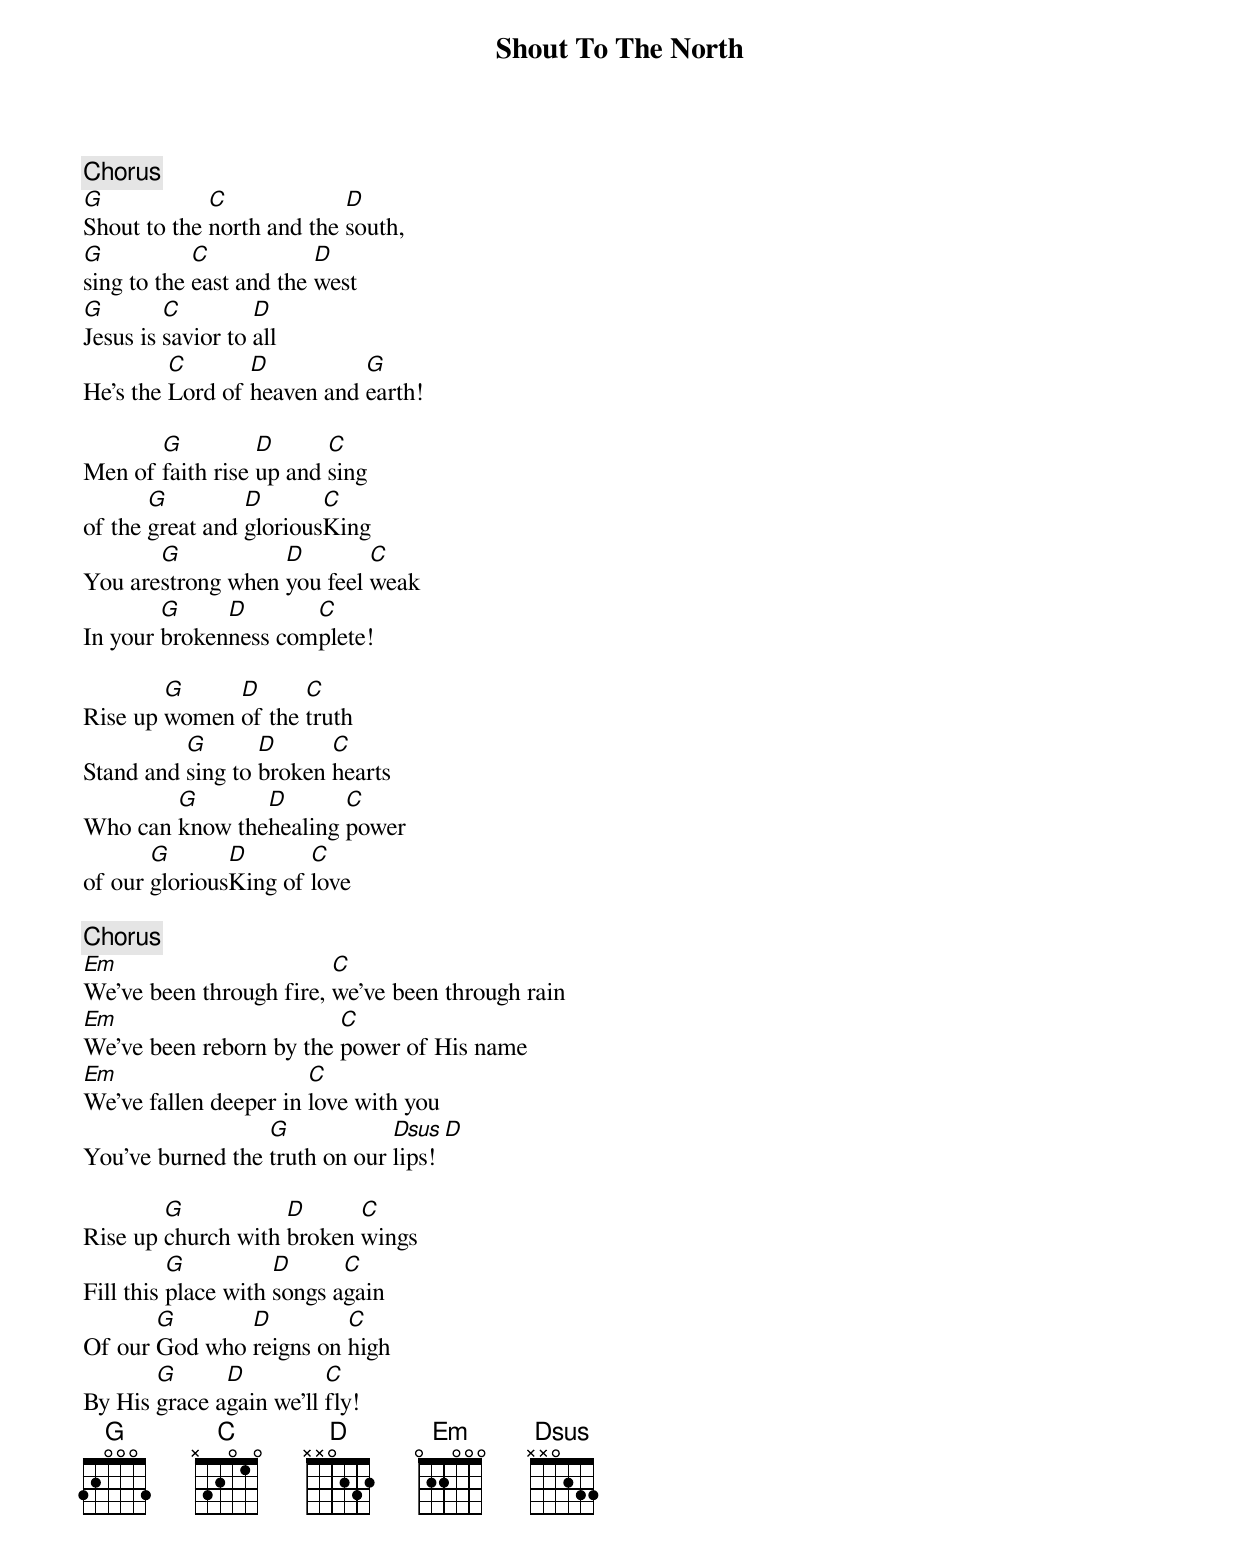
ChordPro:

{Title: Shout To The North}

{Chorus}
[G]Shout to the [C]north and the [D]south,
[G]sing to the [C]east and the [D]west
[G]Jesus is [C]savior to [D]all
He's the [C]Lord of [D]heaven and [G]earth!

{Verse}
Men of [G]faith rise [D]up and [C]sing
of the [G]great and [D]glorious[C]King
You are[G]strong when [D]you feel [C]weak
In your [G]broken[D]ness com[C]plete!

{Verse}
Rise up [G]women [D]of the [C]truth
Stand and [G]sing to [D]broken [C]hearts
Who can [G]know the[D]healing [C]power
of our [G]glorious[D]King of [C]love

{Chorus 2}
[Em]We've been through fire, [C]we've been through rain
[Em]We've been reborn by the [C]power of His name
[Em]We've fallen deeper in [C]love with you
You've burned the [G]truth on our [Dsus]lips! [D]

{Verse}
Rise up [G]church with [D]broken [C]wings
Fill this [G]place with [D]songs a[C]gain
Of our [G]God who [D]reigns on [C]high
By His [G]grace a[D]gain we'll [C]fly!
